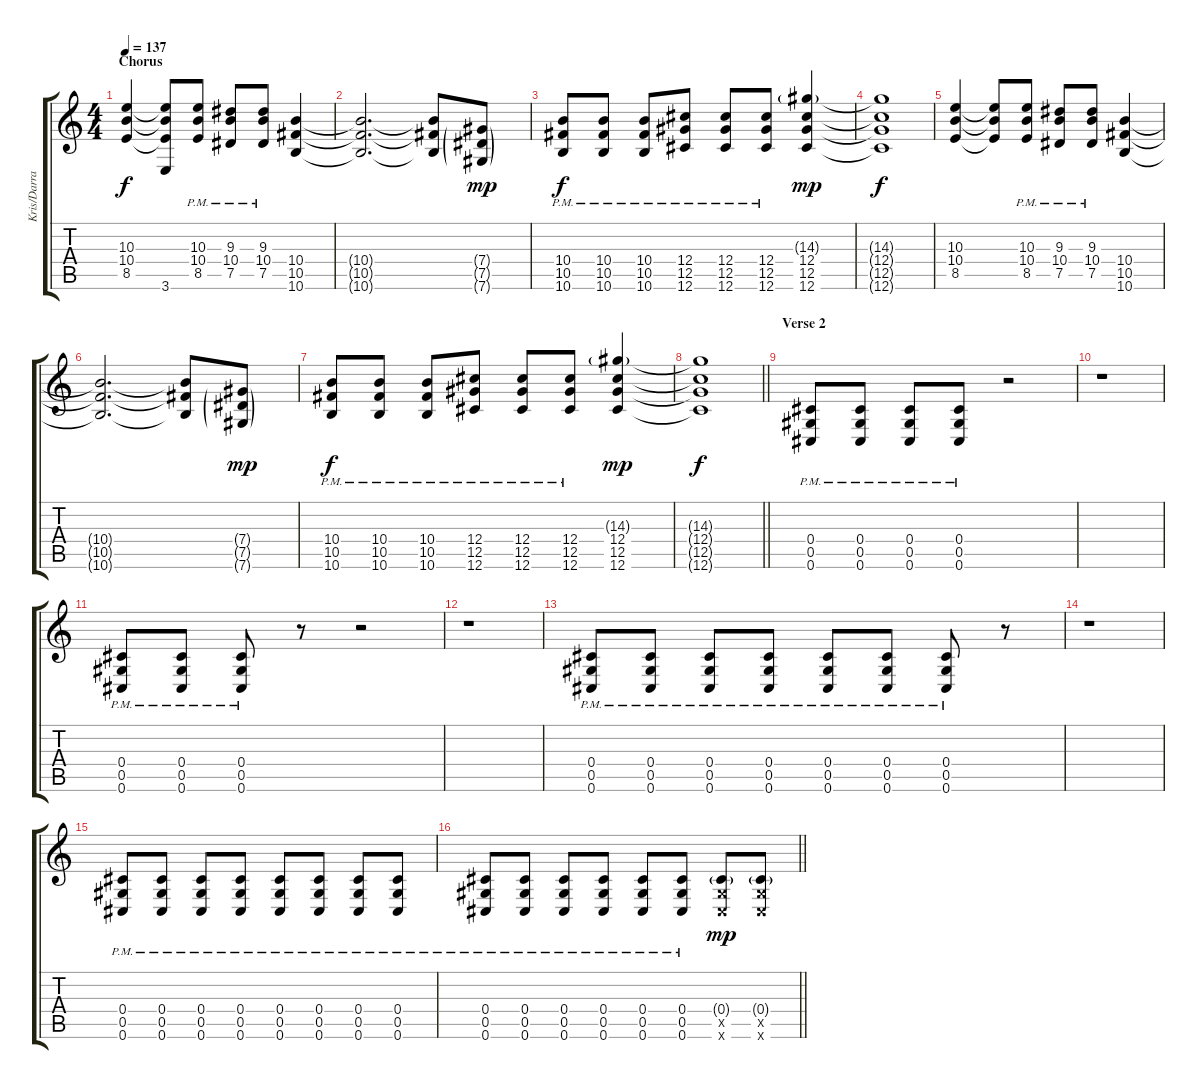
\track ("Kris/Darran" "Kris/Darra") {instrument distortionguitar}
\staff {score tabs}
\tuning (Eb4 Bb3 Gb3 Db3 Ab2 Db2) {hide}
\ts (4 4)
\section ("" "Chorus")
\tempo 137
\clef g2
\ks c
(10.3 10.4 8.5).4{dy f} (10.3{t} 10.4{t} 8.5{t} 3.6).8 (10.3 10.4{pm} 8.5{pm}).8 (9.3 10.4{pm} 7.5{pm}).8 (9.3 10.4{pm} 7.5{pm}).8 (10.4 10.5 10.6).4 |
(10.4{t} 10.5{t} 10.6{t}).2{d} (10.4{t} 10.5{t} 10.6{t}).8 (7.4{g} 7.5{g} 7.6{g}).8{dy mp} |
(10.4{pm} 10.5{pm} 10.6{pm}).8{dy f} (10.4{pm} 10.5{pm} 10.6{pm}).8 (10.4{pm} 10.5{pm} 10.6{pm}).8 (12.4{pm} 12.5{pm} 12.6{pm}).8 (12.4{pm} 12.5{pm} 12.6{pm}).8 (12.4{pm} 12.5{pm} 12.6{pm}).8 (14.3{g} 12.4 12.5 12.6).4{dy mp} |
(14.3{t} 12.4{t} 12.5{t} 12.6{t}).1{dy f} |
(10.3 10.4 8.5).4 (10.3{t} 10.4{t} 8.5{t}).8 (10.3 10.4{pm} 8.5{pm}).8 (9.3 10.4{pm} 7.5{pm}).8 (9.3 10.4{pm} 7.5{pm}).8 (10.4 10.5 10.6).4 |
(10.4{t} 10.5{t} 10.6{t}).2{d} (10.4{t} 10.5{t} 10.6{t}).8 (7.4{g} 7.5{g} 7.6{g}).8{dy mp} |
(10.4{pm} 10.5{pm} 10.6{pm}).8{dy f} (10.4{pm} 10.5{pm} 10.6{pm}).8 (10.4{pm} 10.5{pm} 10.6{pm}).8 (12.4{pm} 12.5{pm} 12.6{pm}).8 (12.4{pm} 12.5{pm} 12.6{pm}).8 (12.4{pm} 12.5{pm} 12.6{pm}).8 (14.3{g} 12.4 12.5 12.6).4{dy mp} |
\barLineRight lightlight
(14.3{t} 12.4{t} 12.5{t} 12.6{t}).1{dy f} |
\section ("" "Verse 2")
(0.4{pm} 0.5{pm} 0.6{pm}).8 (0.4{pm} 0.5{pm} 0.6{pm}).8 (0.4{pm} 0.5{pm} 0.6{pm}).8 (0.4{pm} 0.5{pm} 0.6{pm}).8 r.2 |
r.1 |
(0.4{pm} 0.5{pm} 0.6{pm}).8 (0.4{pm} 0.5{pm} 0.6{pm}).8 (0.4{pm} 0.5{pm} 0.6{pm}).8 r.8 r.2 |
r.1 |
(0.4{pm} 0.5{pm} 0.6{pm}).8 (0.4{pm} 0.5{pm} 0.6{pm}).8 (0.4{pm} 0.5{pm} 0.6{pm}).8 (0.4{pm} 0.5{pm} 0.6{pm}).8 (0.4{pm} 0.5{pm} 0.6{pm}).8 (0.4{pm} 0.5{pm} 0.6{pm}).8 (0.4{pm} 0.5{pm} 0.6{pm}).8 r.8 |
r.1 |
(0.4{pm} 0.5{pm} 0.6{pm}).8 (0.4{pm} 0.5{pm} 0.6{pm}).8 (0.4{pm} 0.5{pm} 0.6{pm}).8 (0.4{pm} 0.5{pm} 0.6{pm}).8 (0.4{pm} 0.5{pm} 0.6{pm}).8 (0.4{pm} 0.5{pm} 0.6{pm}).8 (0.4{pm} 0.5{pm} 0.6{pm}).8 (0.4{pm} 0.5{pm} 0.6{pm}).8 |
\barLineRight lightlight
(0.4{pm} 0.5{pm} 0.6{pm}).8 (0.4{pm} 0.5{pm} 0.6{pm}).8 (0.4{pm} 0.5{pm} 0.6{pm}).8 (0.4{pm} 0.5{pm} 0.6{pm}).8 (0.4{pm} 0.5{pm} 0.6{pm}).8 (0.4{pm} 0.5{pm} 0.6{pm}).8 (0.4{g} 0.5{x} 0.6{x}).8{dy mp} (0.4{g} 0.5{x} 0.6{x}).8
